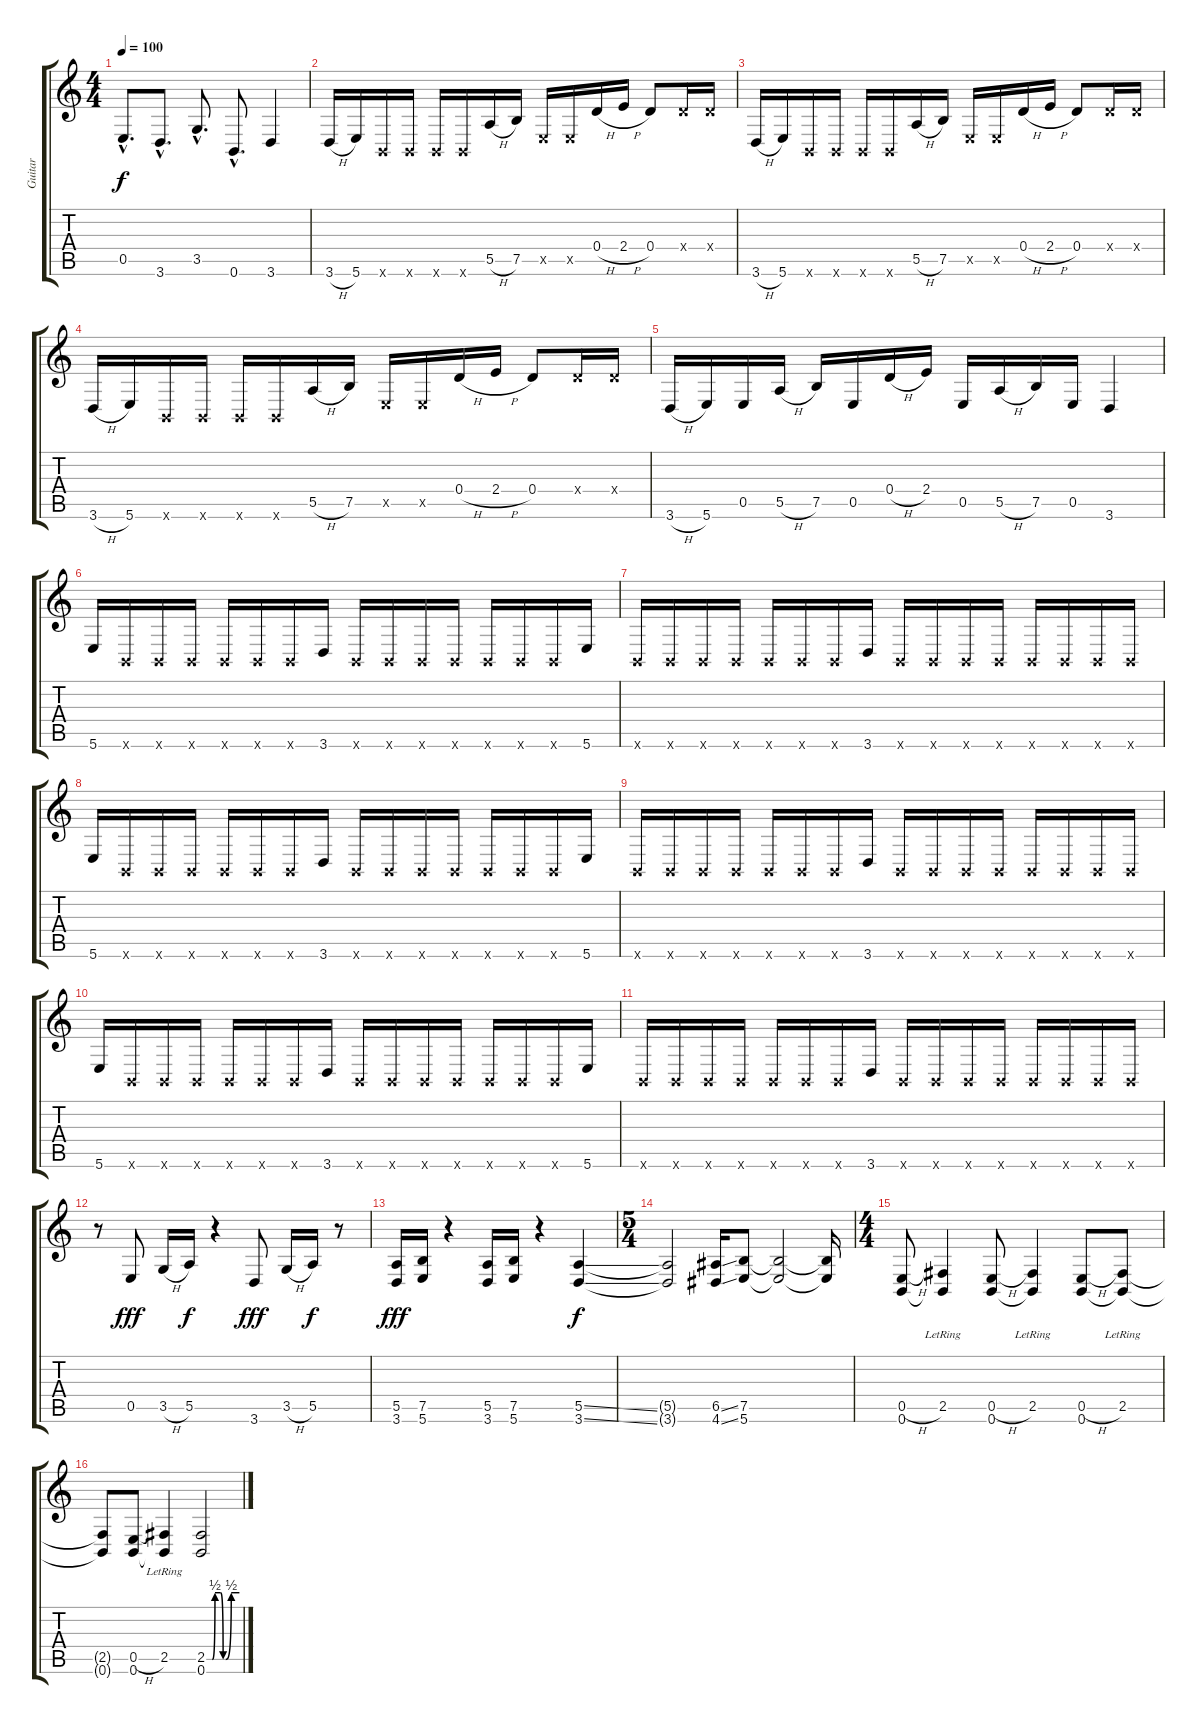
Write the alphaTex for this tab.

\track ("Guitar" "Guitar") {instrument distortionguitar}
\staff {score tabs}
\tuning (E4 B3 G3 D3 E2 B1) {hide}
\ts (4 4)
\tempo 100
\clef g2
\ks c
0.5{hac}.8{d dy f} 3.6{hac}.8{d} 3.5{hac}.8{d} 0.6{hac}.8{d} 3.6.4 |
3.6{h}.16 5.6.16 0.6{x}.16 0.6{x}.16 0.6{x}.16 0.6{x}.16 5.5{h}.16 7.5.16 0.5{x}.16 0.5{x}.16 0.4{h}.16 2.4{h}.16 0.4.8 0.4{x}.16 0.4{x}.16 |
3.6{h}.16 5.6.16 0.6{x}.16 0.6{x}.16 0.6{x}.16 0.6{x}.16 5.5{h}.16 7.5.16 0.5{x}.16 0.5{x}.16 0.4{h}.16 2.4{h}.16 0.4.8 0.4{x}.16 0.4{x}.16 |
3.6{h}.16 5.6.16 0.6{x}.16 0.6{x}.16 0.6{x}.16 0.6{x}.16 5.5{h}.16 7.5.16 0.5{x}.16 0.5{x}.16 0.4{h}.16 2.4{h}.16 0.4.8 0.4{x}.16 0.4{x}.16 |
3.6{h}.16 5.6.16 0.5.16 5.5{h}.16 7.5.16 0.5.16 0.4{h}.16 2.4.16 0.5.16 5.5{h}.16 7.5.16 0.5.16 3.6.4 |
5.6.16 0.6{x}.16 0.6{x}.16 0.6{x}.16 0.6{x}.16 0.6{x}.16 0.6{x}.16 3.6.16 0.6{x}.16 0.6{x}.16 0.6{x}.16 0.6{x}.16 0.6{x}.16 0.6{x}.16 0.6{x}.16 5.6.16 |
0.6{x}.16 0.6{x}.16 0.6{x}.16 0.6{x}.16 0.6{x}.16 0.6{x}.16 0.6{x}.16 3.6.16 0.6{x}.16 0.6{x}.16 0.6{x}.16 0.6{x}.16 0.6{x}.16 0.6{x}.16 0.6{x}.16 0.6{x}.16 |
5.6.16 0.6{x}.16 0.6{x}.16 0.6{x}.16 0.6{x}.16 0.6{x}.16 0.6{x}.16 3.6.16 0.6{x}.16 0.6{x}.16 0.6{x}.16 0.6{x}.16 0.6{x}.16 0.6{x}.16 0.6{x}.16 5.6.16 |
0.6{x}.16 0.6{x}.16 0.6{x}.16 0.6{x}.16 0.6{x}.16 0.6{x}.16 0.6{x}.16 3.6.16 0.6{x}.16 0.6{x}.16 0.6{x}.16 0.6{x}.16 0.6{x}.16 0.6{x}.16 0.6{x}.16 0.6{x}.16 |
5.6.16 0.6{x}.16 0.6{x}.16 0.6{x}.16 0.6{x}.16 0.6{x}.16 0.6{x}.16 3.6.16 0.6{x}.16 0.6{x}.16 0.6{x}.16 0.6{x}.16 0.6{x}.16 0.6{x}.16 0.6{x}.16 5.6.16 |
0.6{x}.16 0.6{x}.16 0.6{x}.16 0.6{x}.16 0.6{x}.16 0.6{x}.16 0.6{x}.16 3.6.16 0.6{x}.16 0.6{x}.16 0.6{x}.16 0.6{x}.16 0.6{x}.16 0.6{x}.16 0.6{x}.16 0.6{x}.16 |
r.8 0.5.8{dy fff} 3.5{h}.16 5.5.16{dy f} r.4 3.6.8{dy fff} 3.5{h}.16 5.5.16{dy f} r.8 |
(5.5 3.6).16{dy fff} (7.5 5.6).16 r.4 (5.5 3.6).16 (7.5 5.6).16 r.4 (5.5{ss} 3.6{ss}).4{dy f} |
\ts (5 4)
(5.5{t} 3.6{t}).2 (6.5{ss} 4.6{ss}).16 (7.5 5.6).8 (7.5{t} 5.6{t}).2 (7.5{t} 5.6{t}).16 |
\ts (4 4)
(0.5{h} 0.6).8 (2.5{lr} 0.6{t}).4 (0.5{h} 0.6).8 (2.5{lr} 0.6{t}).4 (0.5{h} 0.6).8 (2.5{lr} 0.6{t}).8 |
(2.5{t} 0.6{t}).8 (0.5{h} 0.6).8 (2.5{lr} 0.6{t}).4 (2.5{be (custom 0 0 10 0 15 2 25 2 30 0 35 0 45 2 50 2 60 2)} 0.6).2
